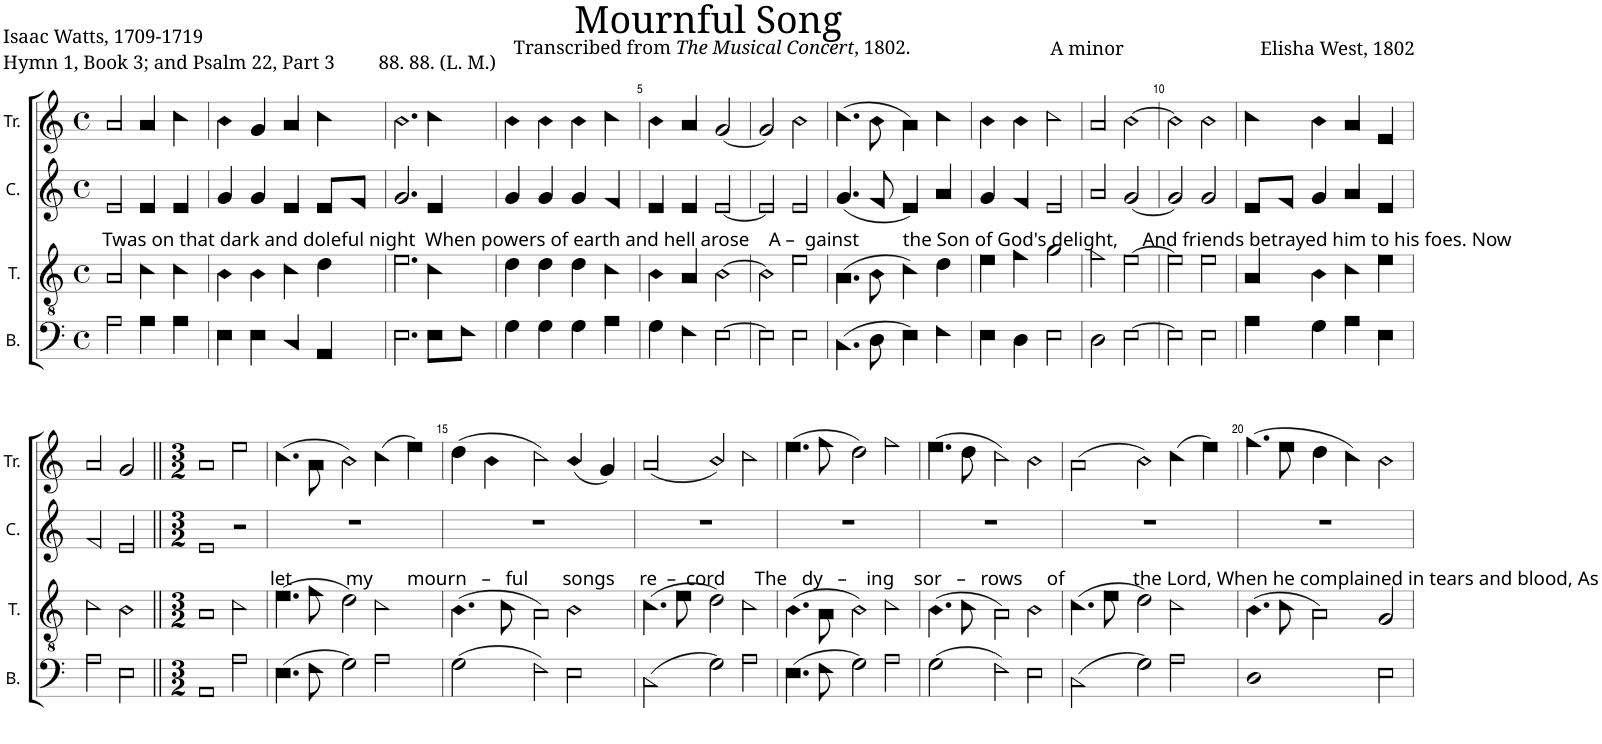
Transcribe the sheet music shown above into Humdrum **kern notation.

**kern	**kern	**kern	**kern
*part4	*part3	*part2	*part1
*staff4	*staff3	*staff2	*staff1
*I"B.	*I"T.	*I"C.	*I"Tr.
*I'B.	*I'T.	*I'C.	*I'Tr.
*clefF4	*clefGv2	*clefG2	*clefG2
*k[]	*k[]	*k[]	*k[]
*M4/4	*M4/4	*M4/4	*M4/4
*met(c)	*met(c)	*met(c)	*met(c)
=1	=1	=1	=1
!	!	!LO:TX:b:t=Twas on that dark and doleful night  When powers of earth and hell arose    A –  gainst         the Son of God's delight,     And friends betrayed him to his foes. Now	!
2A!\	2A!/	2e!/	2a!/
4A!\	4c!\	4e!/	4a!/
4A!\	4c!\	4e!/	4cc!\
=2	=2	=2	=2
4E!\	4B!\	4g!/	4b!\
4E!\	4B!\	4g!/	4g!/
4C!/	4c!\	4e!/	4a!/
4AA!/	4d!\	8e!/L	4cc!\
.	.	8f!/J	.
=3	=3	=3	=3
2.E!\	2.e!\	2.g!/	2.b!\
8E!\L	4c!\	4e!/	4cc!\
8F!\J	.	.	.
=4	=4	=4	=4
4G!\	4d!\	4g!/	4b!\
4G!\	4d!\	4g!/	4b!\
4G!\	4d!\	4g!/	4b!\
4A!\	4c!\	4f!/	4cc!\
=5	=5	=5	=5
4G!\	4B!\	4e!/	4b!\
4F!\	4A!/	4e!/	4a!/
[2E!\	[2B!\	[2e!/	[2g!/
=6	=6	=6	=6
2E!\]	2B!\]	2e!/]	2g!/]
2E!\	2e!\	2e!/	2b!\
=7	=7	=7	=7
(4.C!\	(4.A!\	(4.g!/	(4.cc!\
8D!\	8B!\	8f!/	8b!\
4E!\)	4c!\)	4e!/)	4a!\)
4F!\	4d!\	4a!/	4cc!\
=8	=8	=8	=8
4E!\	4e!\	4g!/	4b!\
4D!\	4f!\	4f!/	4b!\
2E!\	2g!\	2e!/	2cc!\
=9	=9	=9	=9
2D!\	2f!\	2a!/	2a!/
[2E!\	[2e!\	[2g!/	[2b!\
=10	=10	=10	=10
2E!\]	2e!\]	2g!/]	2b!\]
2E!\	2e!\	2g!/	2b!\
=11	=11	=11	=11
4A!\	4A!/	8e!/L	4cc!\
.	.	8f!/J	.
4G!\	4B!\	4g!/	4b!\
4A!\	4c!\	4a!/	4a!/
4E!\	4e!\	4e!/	4e!/
!!LO:LB:g=z
=12	=12	=12	=12
2A!\	2c!\	2f!/	2a!/
2E!\	2B!\	2e!/	2g!/
=13||	=13||	=13||	=13||
*M3/2	*M3/2	*M3/2	*M3/2
1AA!	1A!	1e!	1a!
2A!\	2c!\	2r	2ee!\
=14	=14	=14	=14
!	!	!LO:TX:b:t=let           my       mourn   –   ful       songs     re  –  cord      The   dy   –    ing    sor   –   rows     of              the Lord, When he complained in tears and blood, As	!
(4.E!\	(4.e!\	1.r	(4.cc!\
8F!\	8f!\	.	8a!\
2G!\)	2d!\)	.	2b!\)
2A!\	2c!\	.	(4cc!\
.	.	.	4ee!\)
=15	=15	=15	=15
(2G!\	(4.B!\	1.r	(4dd!\
.	.	.	4b!\
.	8c!\	.	.
2F!\)	2A!\)	.	2cc!\)
2E!\	2B!\	.	(4b!/
.	.	.	4g!/)
=16	=16	=16	=16
(2C!\	(4.c!\	1.r	(2a!/
.	8e!\	.	.
2G!\)	2d!\)	.	2b!/)
2A!\	2c!\	.	2cc!\
=17	=17	=17	=17
(4.E!\	(4.B!\	1.r	(4.ee!\
8F!\	8A!\	.	8ff!\
2G!\)	2B!\)	.	2dd!\)
2A!\	2c!\	.	2ff!\
=18	=18	=18	=18
(2G!\	(4.B!\	1.r	(4.ee!\
.	8c!\	.	8dd!\
2F!\)	2A!\)	.	2cc!\)
2E!\	2B!\	.	2b!\
=19	=19	=19	=19
(2C!\	(4.c!\	1.r	(2a!\
.	8e!\	.	.
2G!\)	2d!\)	.	2b!\)
2A!\	2c!\	.	(4cc!\
.	.	.	4ee!\)
=20	=20	=20	=20
1D!	(4.B!\	1.r	(4.ff!\
.	8c!\	.	8ee!\
.	2A!\)	.	4dd!\
.	.	.	4cc!\)
2E!\	2G!/	.	2b!\
=	=	=	=
*-	*-	*-	*-
